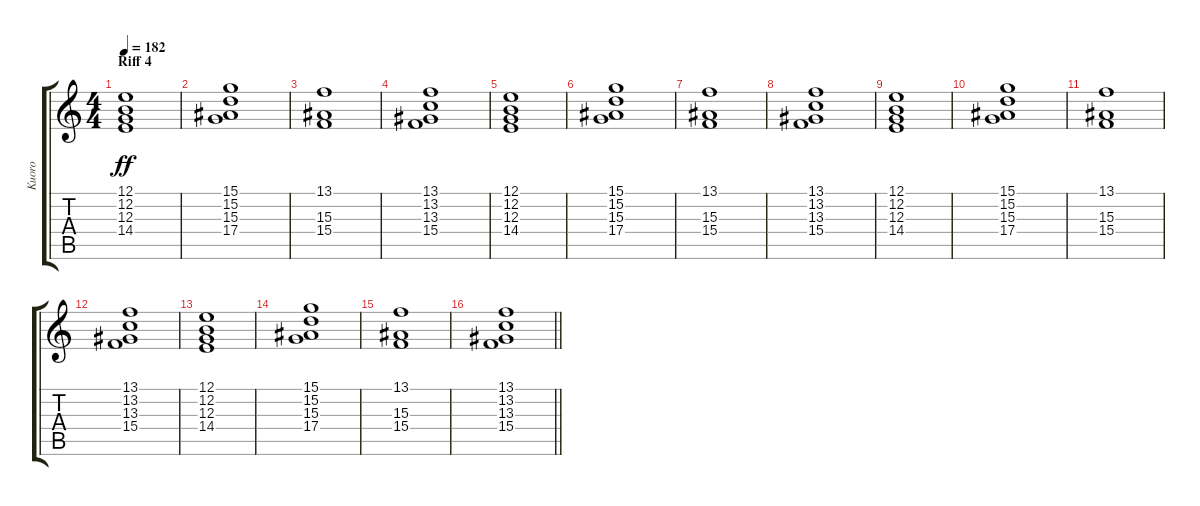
\track ("Kuoro" "Kuoro") {instrument choiraahs}
\staff {score tabs}
\tuning (E4 B3 G3 D3 A2 E2) {hide}
\ts (4 4)
\section ("" "Riff 4")
\tempo 182
\clef g2
\ks c
(12.1 12.2 12.3 14.4).1{dy ff} |
(15.1 15.2 15.3 17.4).1 |
(13.1 15.3 15.4).1 |
(13.1 13.2 13.3 15.4).1 |
(12.1 12.2 12.3 14.4).1 |
(15.1 15.2 15.3 17.4).1 |
(13.1 15.3 15.4).1 |
(13.1 13.2 13.3 15.4).1 |
(12.1 12.2 12.3 14.4).1 |
(15.1 15.2 15.3 17.4).1 |
(13.1 15.3 15.4).1 |
(13.1 13.2 13.3 15.4).1 |
(12.1 12.2 12.3 14.4).1 |
(15.1 15.2 15.3 17.4).1 |
(13.1 15.3 15.4).1 |
\barLineRight lightlight
(13.1 13.2 13.3 15.4).1
